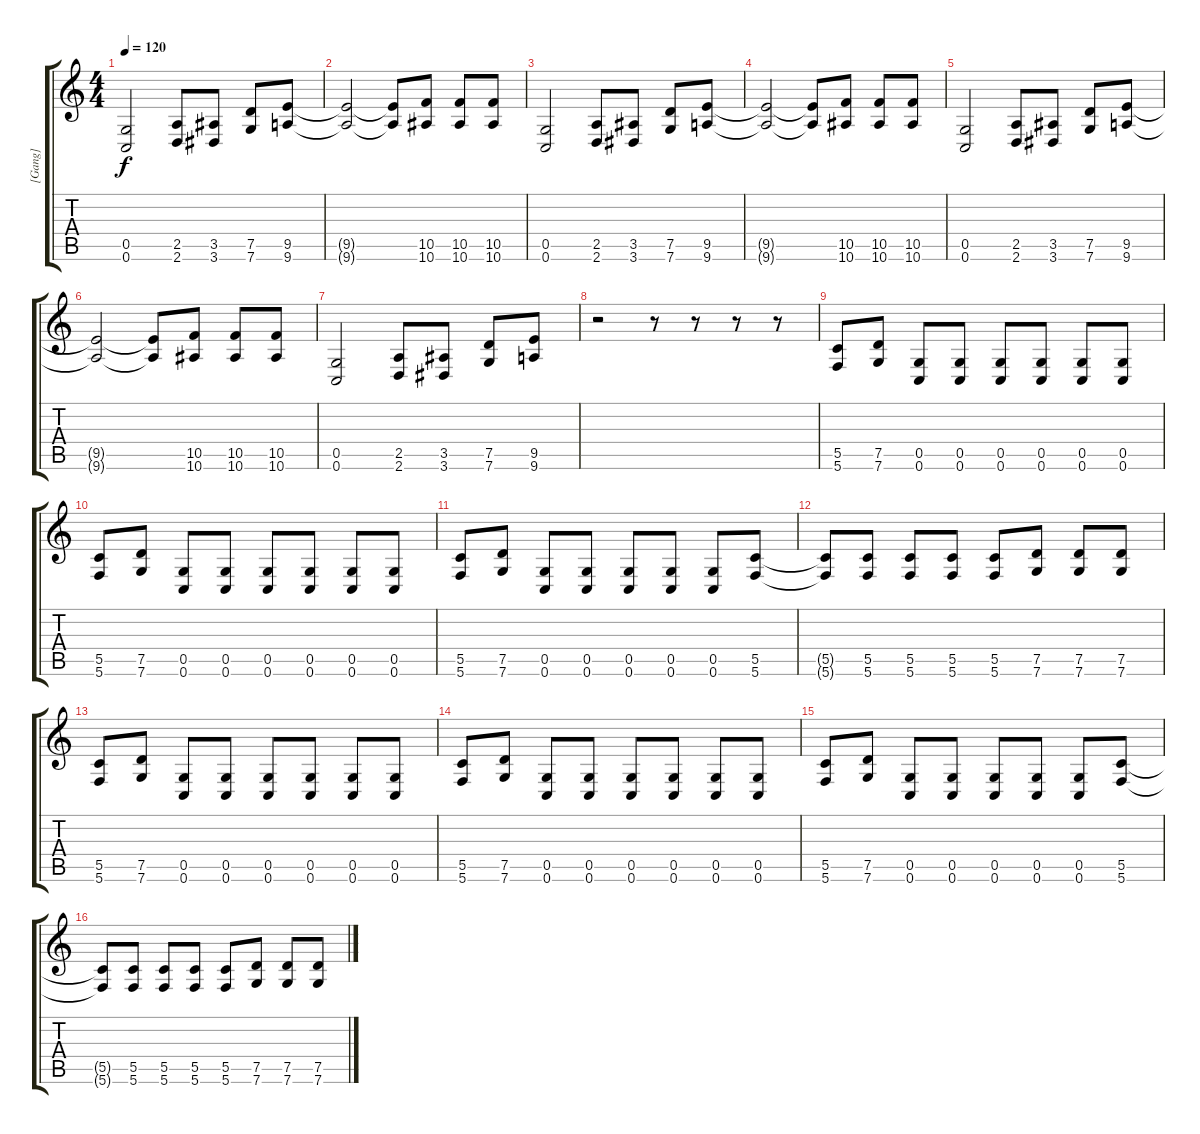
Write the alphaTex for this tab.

\track ("[Gang]" "[Gang]") {instrument distortionguitar}
\staff {score tabs}
\tuning (D4 A3 F3 C3 G2 C2) {hide}
\ts (4 4)
\tempo 120
\clef g2
\ks c
(0.5 0.6).2{dy f} (2.5 2.6).8 (3.5 3.6).8 (7.5 7.6).8 (9.5 9.6).8 |
(9.5{t} 9.6{t}).2 (9.5{t} 9.6{t}).8 (10.5 10.6).8 (10.5 10.6).8 (10.5 10.6).8 |
(0.5 0.6).2 (2.5 2.6).8 (3.5 3.6).8 (7.5 7.6).8 (9.5 9.6).8 |
(9.5{t} 9.6{t}).2 (9.5{t} 9.6{t}).8 (10.5 10.6).8 (10.5 10.6).8 (10.5 10.6).8 |
(0.5 0.6).2 (2.5 2.6).8 (3.5 3.6).8 (7.5 7.6).8 (9.5 9.6).8 |
(9.5{t} 9.6{t}).2 (9.5{t} 9.6{t}).8 (10.5 10.6).8 (10.5 10.6).8 (10.5 10.6).8 |
(0.5 0.6).2 (2.5 2.6).8 (3.5 3.6).8 (7.5 7.6).8 (9.5 9.6).8 |
r.2 r.8 r.8 r.8 r.8 |
(5.5 5.6).8 (7.5 7.6).8 (0.5 0.6).8 (0.5 0.6).8 (0.5 0.6).8 (0.5 0.6).8 (0.5 0.6).8 (0.5 0.6).8 |
(5.5 5.6).8 (7.5 7.6).8 (0.5 0.6).8 (0.5 0.6).8 (0.5 0.6).8 (0.5 0.6).8 (0.5 0.6).8 (0.5 0.6).8 |
(5.5 5.6).8 (7.5 7.6).8 (0.5 0.6).8 (0.5 0.6).8 (0.5 0.6).8 (0.5 0.6).8 (0.5 0.6).8 (5.5 5.6).8 |
(5.5{t} 5.6{t}).8 (5.5 5.6).8 (5.5 5.6).8 (5.5 5.6).8 (5.5 5.6).8 (7.5 7.6).8 (7.5 7.6).8 (7.5 7.6).8 |
(5.5 5.6).8 (7.5 7.6).8 (0.5 0.6).8 (0.5 0.6).8 (0.5 0.6).8 (0.5 0.6).8 (0.5 0.6).8 (0.5 0.6).8 |
(5.5 5.6).8 (7.5 7.6).8 (0.5 0.6).8 (0.5 0.6).8 (0.5 0.6).8 (0.5 0.6).8 (0.5 0.6).8 (0.5 0.6).8 |
(5.5 5.6).8 (7.5 7.6).8 (0.5 0.6).8 (0.5 0.6).8 (0.5 0.6).8 (0.5 0.6).8 (0.5 0.6).8 (5.5 5.6).8 |
(5.5{t} 5.6{t}).8 (5.5 5.6).8 (5.5 5.6).8 (5.5 5.6).8 (5.5 5.6).8 (7.5 7.6).8 (7.5 7.6).8 (7.5 7.6).8
